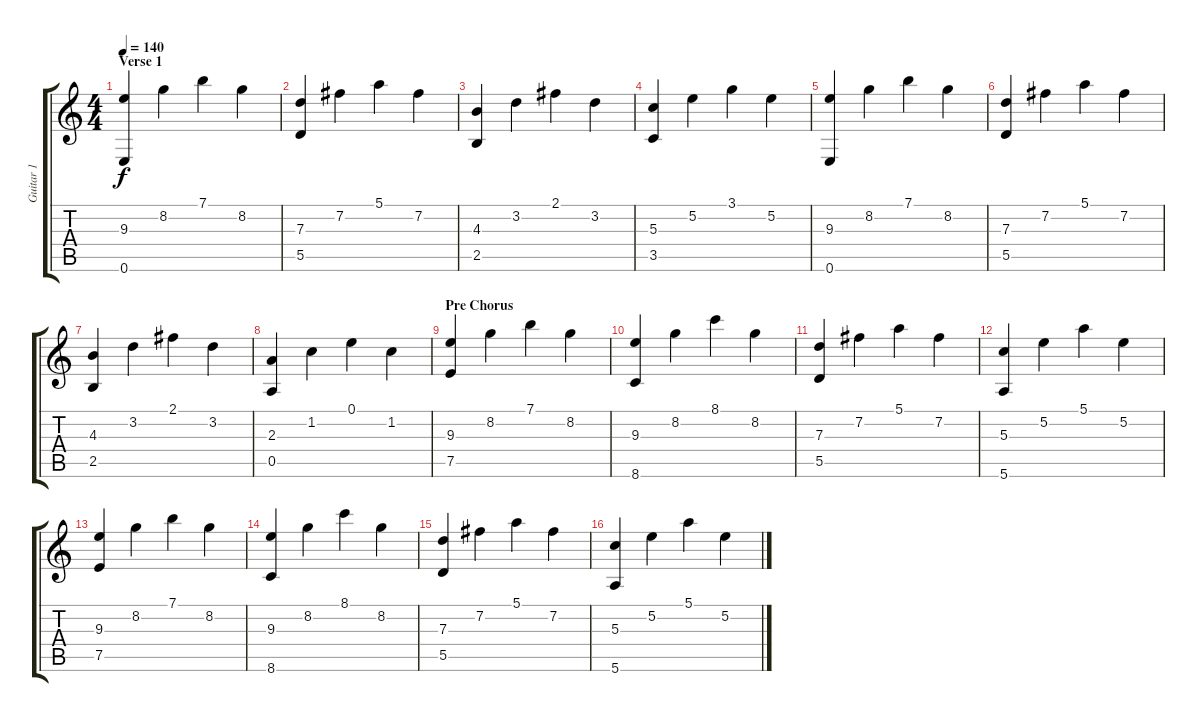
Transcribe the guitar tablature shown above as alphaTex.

\track ("Guitar 1" "Guitar 1") {instrument distortionguitar}
\staff {score tabs}
\tuning (E4 B3 G3 D3 A2 E2) {hide}
\ts (4 4)
\section ("" "Verse 1")
\tempo 140
\clef g2
\ks c
(9.3 0.6).4{dy f instrument acousticguitarsteel} 8.2.4 7.1.4 8.2.4 |
(7.3 5.5).4 7.2.4 5.1.4 7.2.4 |
(4.3 2.5).4 3.2.4 2.1.4 3.2.4 |
(5.3 3.5).4 5.2.4 3.1.4 5.2.4 |
(9.3 0.6).4 8.2.4 7.1.4 8.2.4 |
(7.3 5.5).4 7.2.4 5.1.4 7.2.4 |
(4.3 2.5).4 3.2.4 2.1.4 3.2.4 |
(2.3 0.5).4 1.2.4 0.1.4 1.2.4 |
\section ("" "Pre Chorus")
(9.3 7.5).4{instrument acousticguitarsteel} 8.2.4 7.1.4 8.2.4 |
(9.3 8.6).4 8.2.4 8.1.4 8.2.4 |
(7.3 5.5).4 7.2.4 5.1.4 7.2.4 |
(5.3 5.6).4 5.2.4 5.1.4 5.2.4 |
(9.3 7.5).4{instrument acousticguitarsteel} 8.2.4 7.1.4 8.2.4 |
(9.3 8.6).4 8.2.4 8.1.4 8.2.4 |
(7.3 5.5).4 7.2.4 5.1.4 7.2.4 |
(5.3 5.6).4 5.2.4 5.1.4 5.2.4
